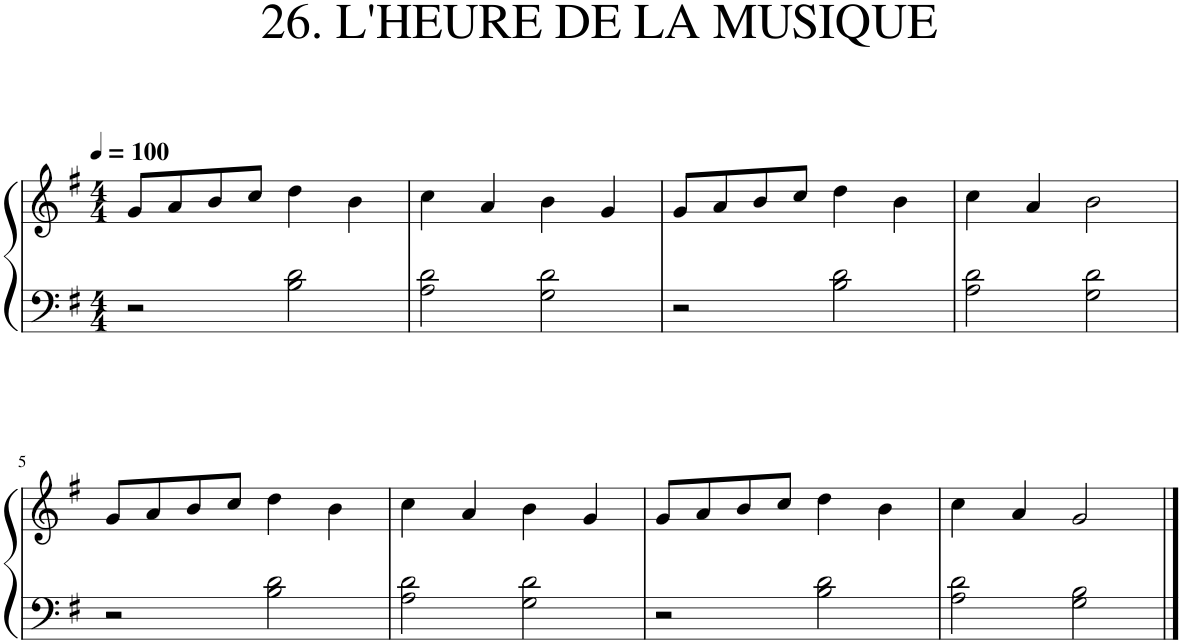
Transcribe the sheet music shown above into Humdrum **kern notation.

**kern	**kern
*part1	*part1
*staff2	*staff1
*I"Piano	*
*I'Pno.	*
*clefF4	*clefG2
*k[f#]	*k[f#]
*M4/4	*M4/4
*MM100	*MM100
=1	=1
2r	8g/L
.	8a/
.	8b/
.	8cc/J
2B\ 2d\	4dd\
.	4b\
=2	=2
2A\ 2d\	4cc\
.	4a/
2G\ 2d\	4b\
.	4g/
=3	=3
2r	8g/L
.	8a/
.	8b/
.	8cc/J
2B\ 2d\	4dd\
.	4b\
=4	=4
2A\ 2d\	4cc\
.	4a/
2G\ 2d\	2b\
!!LO:LB:g=z
=5	=5
2r	8g/L
.	8a/
.	8b/
.	8cc/J
2B\ 2d\	4dd\
.	4b\
=6	=6
2A\ 2d\	4cc\
.	4a/
2G\ 2d\	4b\
.	4g/
=7	=7
2r	8g/L
.	8a/
.	8b/
.	8cc/J
2B\ 2d\	4dd\
.	4b\
=8	=8
2A\ 2d\	4cc\
.	4a/
2G\ 2B\	2g/
==	==
*-	*-
